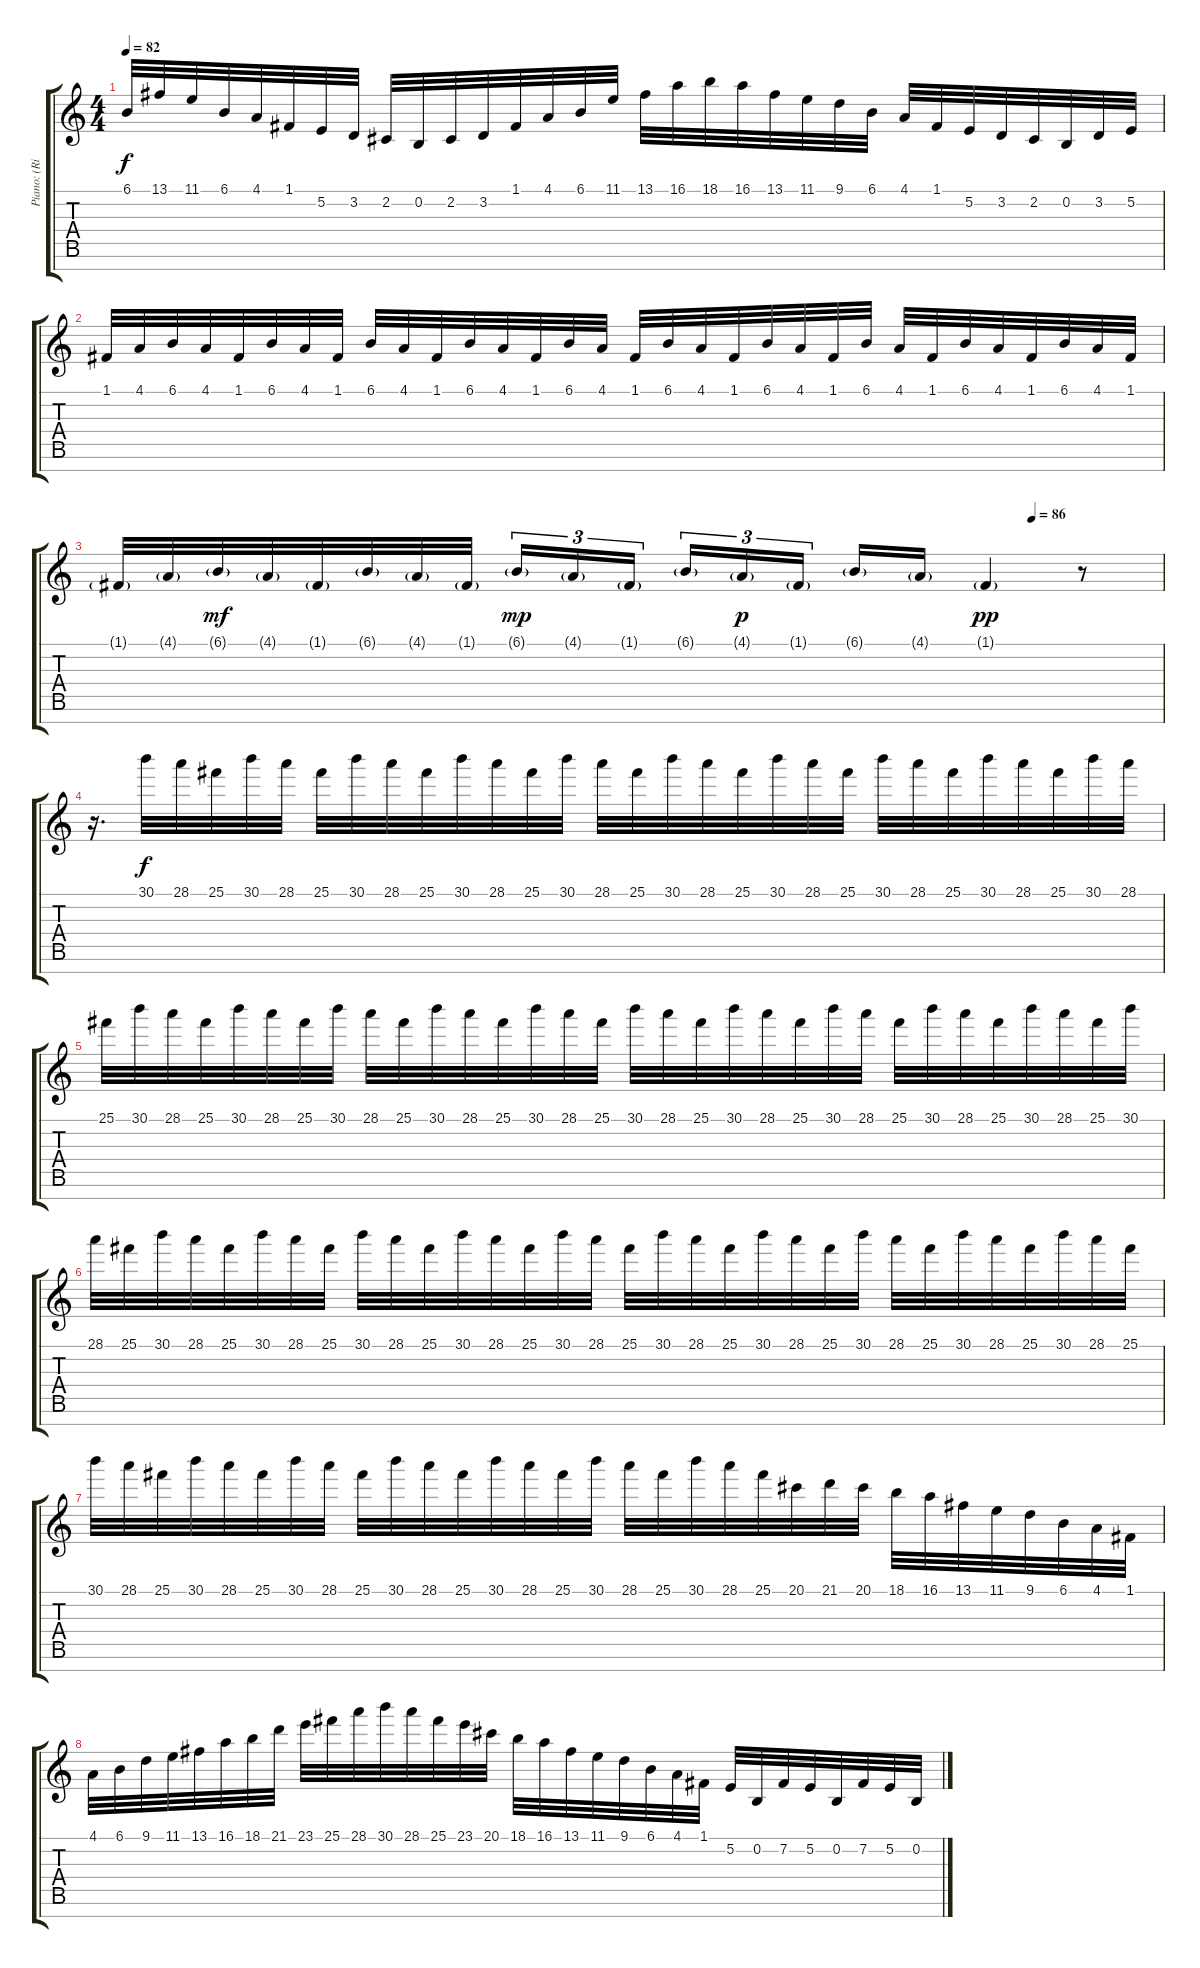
\track ("Piano: (Right Hand)" "Piano: (Ri") {instrument acousticgrandpiano}
\staff {score tabs}
\tuning (F4 B3 G3 D3 A2 E2 B1) {hide}
\ts (4 4)
\tempo 82
\clef g2
\ks c
6.1.32{dy f} 13.1.32 11.1.32 6.1.32 4.1.32 1.1.32 5.2.32 3.2.32 2.2.32 0.2.32 2.2.32 3.2.32 1.1.32 4.1.32 6.1.32 11.1.32 13.1.32 16.1.32 18.1.32 16.1.32 13.1.32 11.1.32 9.1.32 6.1.32 4.1.32 1.1.32 5.2.32 3.2.32 2.2.32 0.2.32 3.2.32 5.2.32 |
1.1.32 4.1.32 6.1.32 4.1.32 1.1.32 6.1.32 4.1.32 1.1.32 6.1.32 4.1.32 1.1.32 6.1.32 4.1.32 1.1.32 6.1.32 4.1.32 1.1.32 6.1.32 4.1.32 1.1.32 6.1.32 4.1.32 1.1.32 6.1.32 4.1.32 1.1.32 6.1.32 4.1.32 1.1.32 6.1.32 4.1.32 1.1.32 |
\tempo (86 0.875)
1.1{g}.32{volume 12} 4.1{g}.32 6.1{g}.32{dy mf} 4.1{g}.32 1.1{g}.32 6.1{g}.32{volume 9} 4.1{g}.32 1.1{g}.32 6.1{g}.16{tu (3 2) dy mp} 4.1{g}.16{tu (3 2)} 1.1{g}.16{tu (3 2) volume 7 beam splitsecondary} 6.1{g}.16{tu (3 2)} 4.1{g}.16{tu (3 2) dy p} 1.1{g}.16{tu (3 2)} 6.1{g}.16{volume 2} 4.1{g}.16 1.1{g}.4{dy pp} r.8{volume 15} |
r.16{d} 30.1.32{dy f} 28.1.32 25.1.32 30.1.32 28.1.32 25.1.32 30.1.32 28.1.32 25.1.32 30.1.32 28.1.32 25.1.32 30.1.32 28.1.32 25.1.32 30.1.32 28.1.32 25.1.32 30.1.32 28.1.32 25.1.32 30.1.32 28.1.32 25.1.32 30.1.32 28.1.32 25.1.32 30.1.32 28.1.32 |
25.1.32 30.1.32 28.1.32 25.1.32 30.1.32 28.1.32 25.1.32 30.1.32 28.1.32 25.1.32 30.1.32 28.1.32 25.1.32 30.1.32 28.1.32 25.1.32 30.1.32 28.1.32 25.1.32 30.1.32 28.1.32 25.1.32 30.1.32 28.1.32 25.1.32 30.1.32 28.1.32 25.1.32 30.1.32 28.1.32 25.1.32 30.1.32 |
28.1.32 25.1.32 30.1.32 28.1.32 25.1.32 30.1.32 28.1.32 25.1.32 30.1.32 28.1.32 25.1.32 30.1.32 28.1.32 25.1.32 30.1.32 28.1.32 25.1.32 30.1.32 28.1.32 25.1.32 30.1.32 28.1.32 25.1.32 30.1.32 28.1.32 25.1.32 30.1.32 28.1.32 25.1.32 30.1.32 28.1.32 25.1.32 |
30.1.32 28.1.32 25.1.32 30.1.32 28.1.32 25.1.32 30.1.32 28.1.32 25.1.32 30.1.32 28.1.32 25.1.32 30.1.32 28.1.32 25.1.32 30.1.32 28.1.32 25.1.32 30.1.32 28.1.32 25.1.32 20.1.32 21.1.32 20.1.32 18.1.32 16.1.32 13.1.32 11.1.32 9.1.32 6.1.32 4.1.32 1.1.32 |
4.1.32 6.1.32 9.1.32 11.1.32 13.1.32 16.1.32 18.1.32 21.1.32 23.1.32 25.1.32 28.1.32 30.1.32 28.1.32 25.1.32 23.1.32 20.1.32 18.1.32 16.1.32 13.1.32 11.1.32 9.1.32 6.1.32 4.1.32 1.1.32 5.2.32 0.2.32 7.2.32 5.2.32 0.2.32 7.2.32 5.2.32 0.2.32
